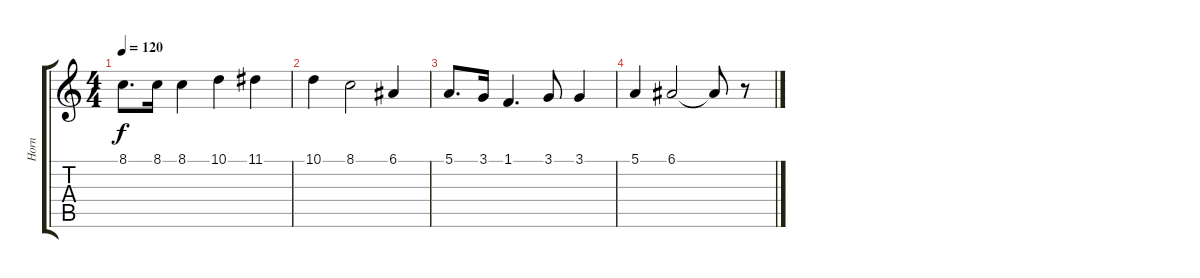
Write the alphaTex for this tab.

\track ("Horn" "Horn") {instrument frenchhorn}
\staff {score tabs}
\tuning (E4 B3 G3 D3 A2 E2) {hide}
\ts (4 4)
\tempo 120
\clef g2
\ks c
8.1.8{d dy f} 8.1.16 8.1.4 10.1.4 11.1.4 |
10.1.4 8.1.2 6.1.4 |
5.1.8{d} 3.1.16 1.1.4{d} 3.1.8 3.1.4 |
5.1.4 6.1.2 6.1{t}.8 r.8
